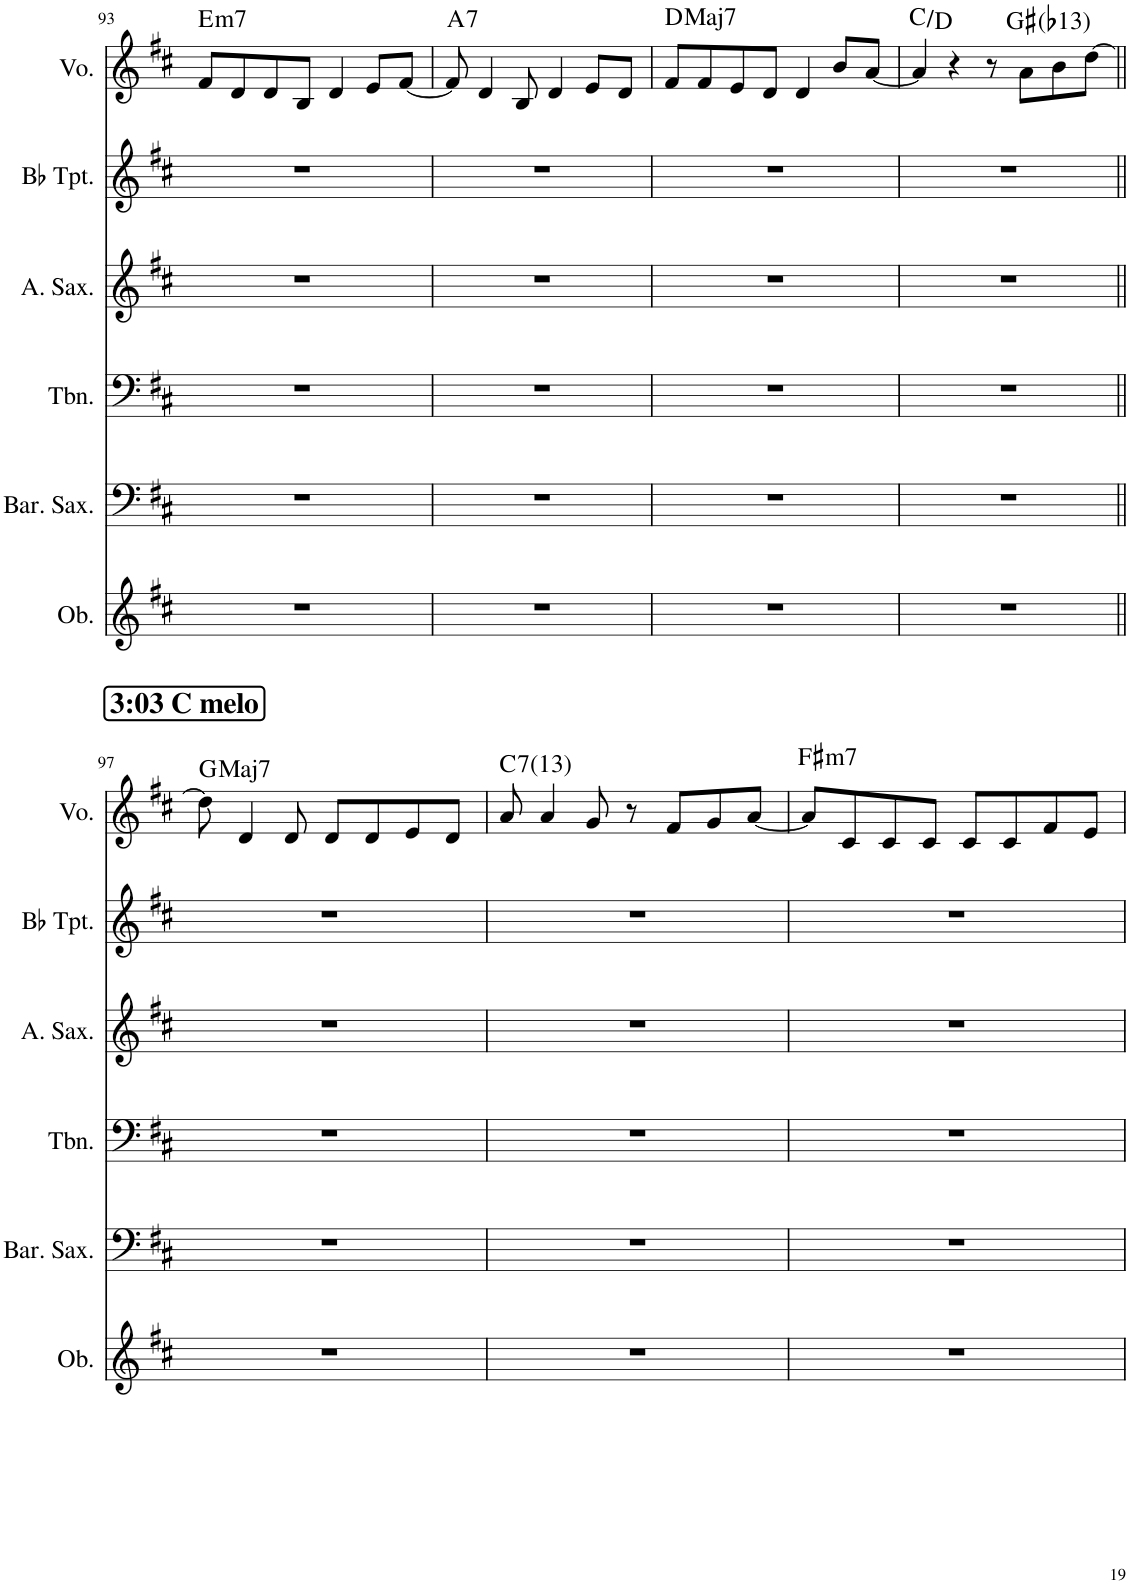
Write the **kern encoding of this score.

**kern	**kern	**kern	**kern	**kern	**kern	**harte
*part6	*part5	*part4	*part3	*part2	*part1	*part1
*staff6	*staff5	*staff4	*staff3	*staff2	*staff1	*
*I"Oboe	*I"Baritone Saxophone	*I"Trombone	*I"Alto Saxophone	*I"Bb Trumpet	*I"Voice	*
*I'Ob.	*I'Bar. Sax.	*I'Tbn.	*I'A. Sax.	*I'Bb Tpt.	*I'Vo.	*
!!LO:PB:g=z
*clefG2	*clefF4	*clefF4	*clefG2	*clefG2	*clefG2	*
*	*ITrd12c21	*	*ITrd5c9	*ITrd1c2	*	*
*k[f#c#]	*k[f#c#]	*k[f#c#]	*k[f#c#]	*k[f#c#]	*k[f#c#]	*
*M4/4	*M4/4	*M4/4	*M4/4	*M4/4	*M4/4	*
=93	=93	=93	=93	=93	=93	=93
!	!	!	!	!	!	!LO:H:kt=m7
1r	1r	1r	1r	1r	8f#/L	E:min7
.	.	.	.	.	8d/	.
.	.	.	.	.	8d/	.
.	.	.	.	.	8B/J	.
.	.	.	.	.	4d/	.
.	.	.	.	.	8e/L	.
.	.	.	.	.	[8f#/J	.
=94	=94	=94	=94	=94	=94	=94
!	!	!	!	!	!	!LO:H:kt=7
1r	1r	1r	1r	1r	8f#/]	A:7
.	.	.	.	.	4d/	.
.	.	.	.	.	8B/	.
.	.	.	.	.	4d/	.
.	.	.	.	.	8e/L	.
.	.	.	.	.	8d/J	.
=95	=95	=95	=95	=95	=95	=95
!	!	!	!	!	!	!LO:H:kt=Maj7
1r	1r	1r	1r	1r	8f#/L	D:maj7
.	.	.	.	.	8f#/	.
.	.	.	.	.	8e/	.
.	.	.	.	.	8d/J	.
.	.	.	.	.	4d/	.
.	.	.	.	.	8b/L	.
.	.	.	.	.	[8a/J	.
=96	=96	=96	=96	=96	=96	=96
1r	1r	1r	1r	1r	4a/]	C:maj/2
.	.	.	.	.	4r	.
.	.	.	.	.	8r	.
.	.	.	.	.	8a\L	G#:maj(b13)
.	.	.	.	.	8b\	.
.	.	.	.	.	[8dd\J	.
!!LO:LB:g=z
!!LO:REH:place=s1:a:B:cj:fs=14:t=3&colon;03 C melo
=97||	=97||	=97||	=97||	=97||	=97||	=97||
!	!	!	!	!	!	!LO:H:kt=Maj7
1r	1r	1r	1r	1r	8dd\]	G:maj7
.	.	.	.	.	4d/	.
.	.	.	.	.	8d/	.
.	.	.	.	.	8d/L	.
.	.	.	.	.	8d/	.
.	.	.	.	.	8e/	.
.	.	.	.	.	8d/J	.
=98	=98	=98	=98	=98	=98	=98
!	!	!	!	!	!	!LO:H:kt=7
1r	1r	1r	1r	1r	8a/	C:7(13)
.	.	.	.	.	4a/	.
.	.	.	.	.	8g/	.
.	.	.	.	.	8r	.
.	.	.	.	.	8f#/L	.
.	.	.	.	.	8g/	.
.	.	.	.	.	[8a/J	.
=99	=99	=99	=99	=99	=99	=99
!	!	!	!	!	!	!LO:H:kt=m7
1r	1r	1r	1r	1r	8a/L]	F#:min7
.	.	.	.	.	8c#/	.
.	.	.	.	.	8c#/	.
.	.	.	.	.	8c#/J	.
.	.	.	.	.	8c#/L	.
.	.	.	.	.	8c#/	.
.	.	.	.	.	8f#/	.
.	.	.	.	.	8e/J	.
=	=	=	=	=	=	=
*-	*-	*-	*-	*-	*-	*-
